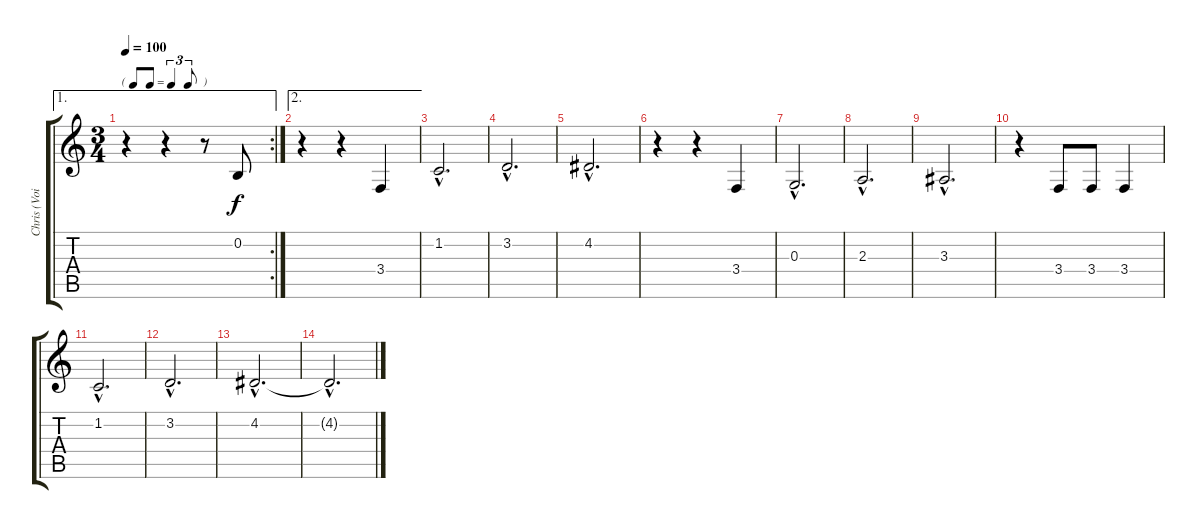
\track ("Chris (Voice)" "Chris (Voi") {instrument synthbrass2}
\staff {score tabs}
\tuning (E4 B3 G3 D3 A2 E2) {hide}
\ae 1
\rc 2
\ts (3 4)
\tf triplet8th
\tempo 100
\clef g2
\ks c
r.4{dy f} r.4 r.8 0.2.8 |
\ae 2
r.4 r.4 3.4.4 |
1.2{hac}.2{d} |
3.2{hac}.2{d} |
4.2{hac}.2{d} |
r.4 r.4 3.4.4 |
0.3{hac}.2{d} |
2.3{hac}.2{d} |
3.3{hac}.2{d} |
r.4 3.4.8 3.4.8 3.4.4 |
1.2{hac}.2{d} |
3.2{hac}.2{d} |
4.2{hac}.2{d} |
4.2{hac t}.2{d}
